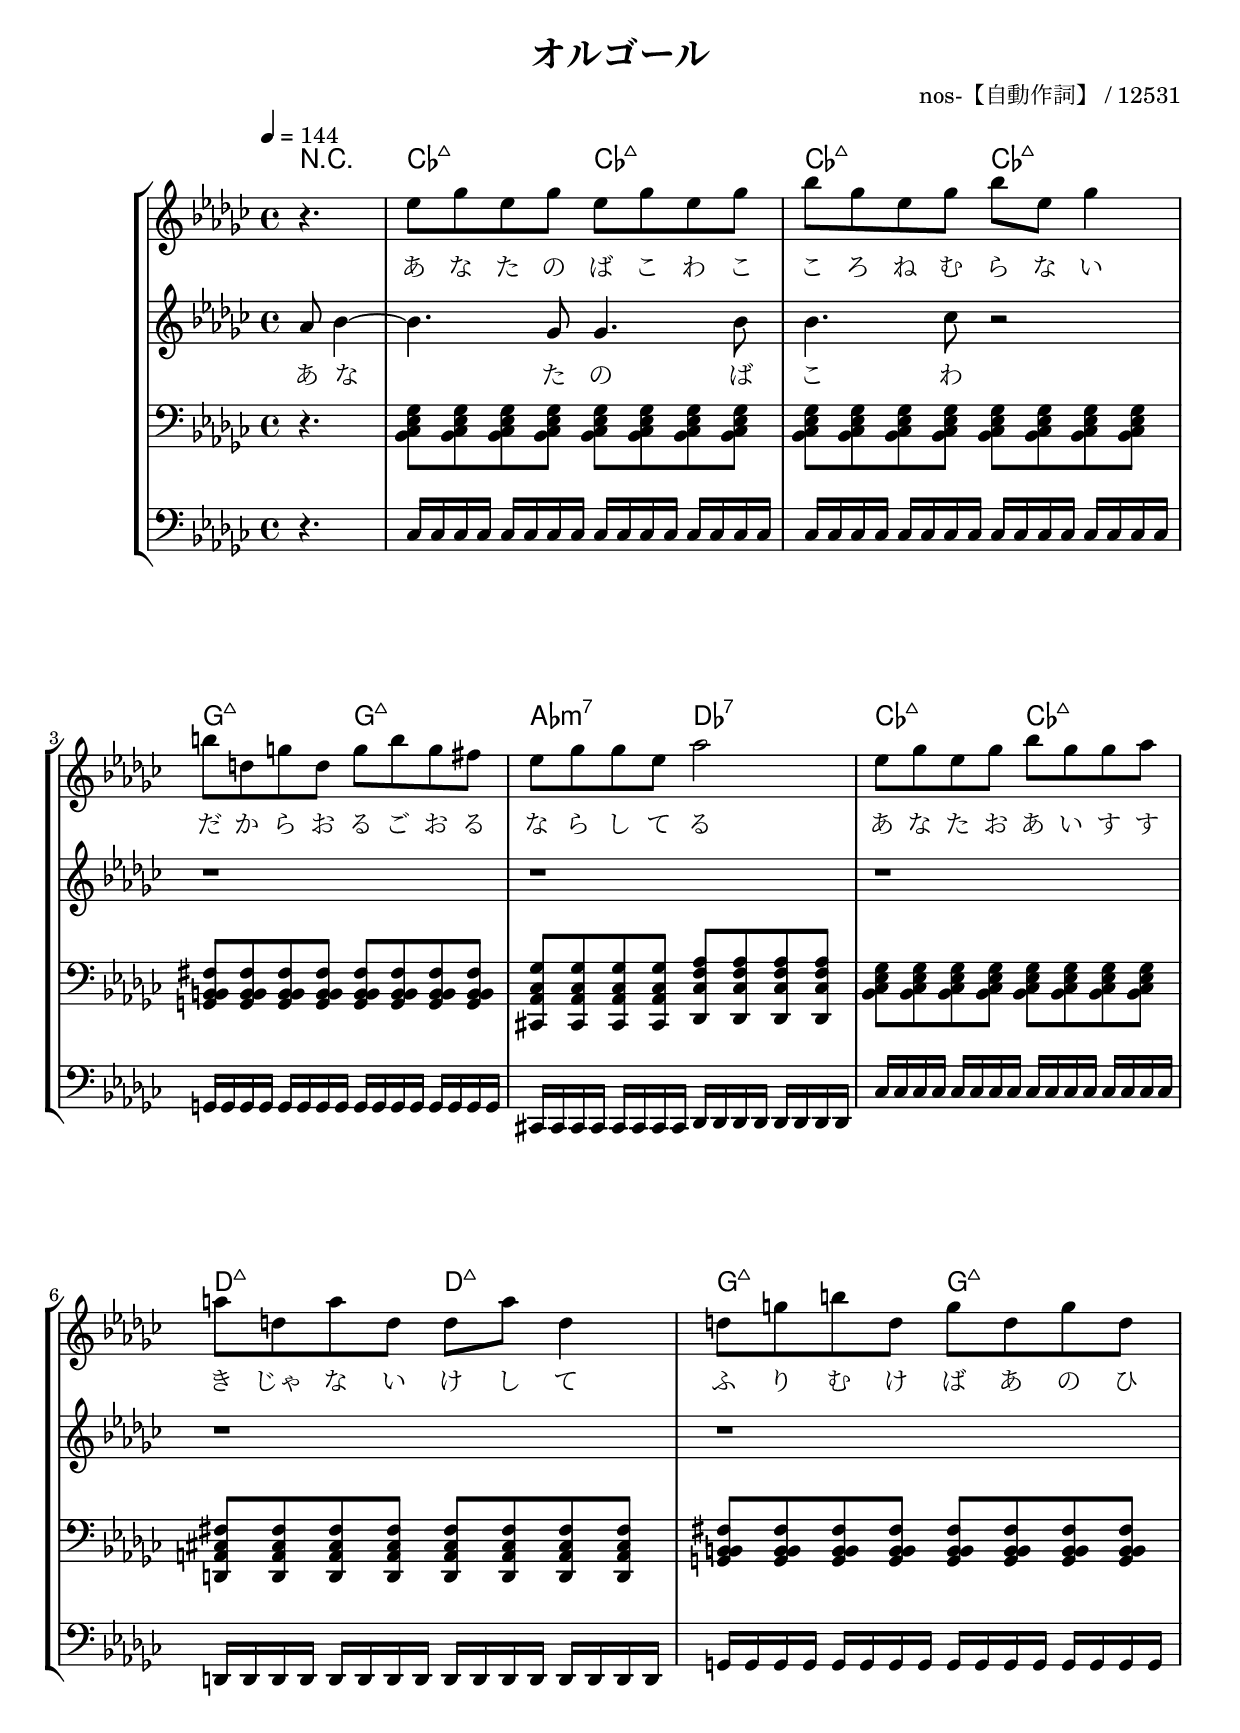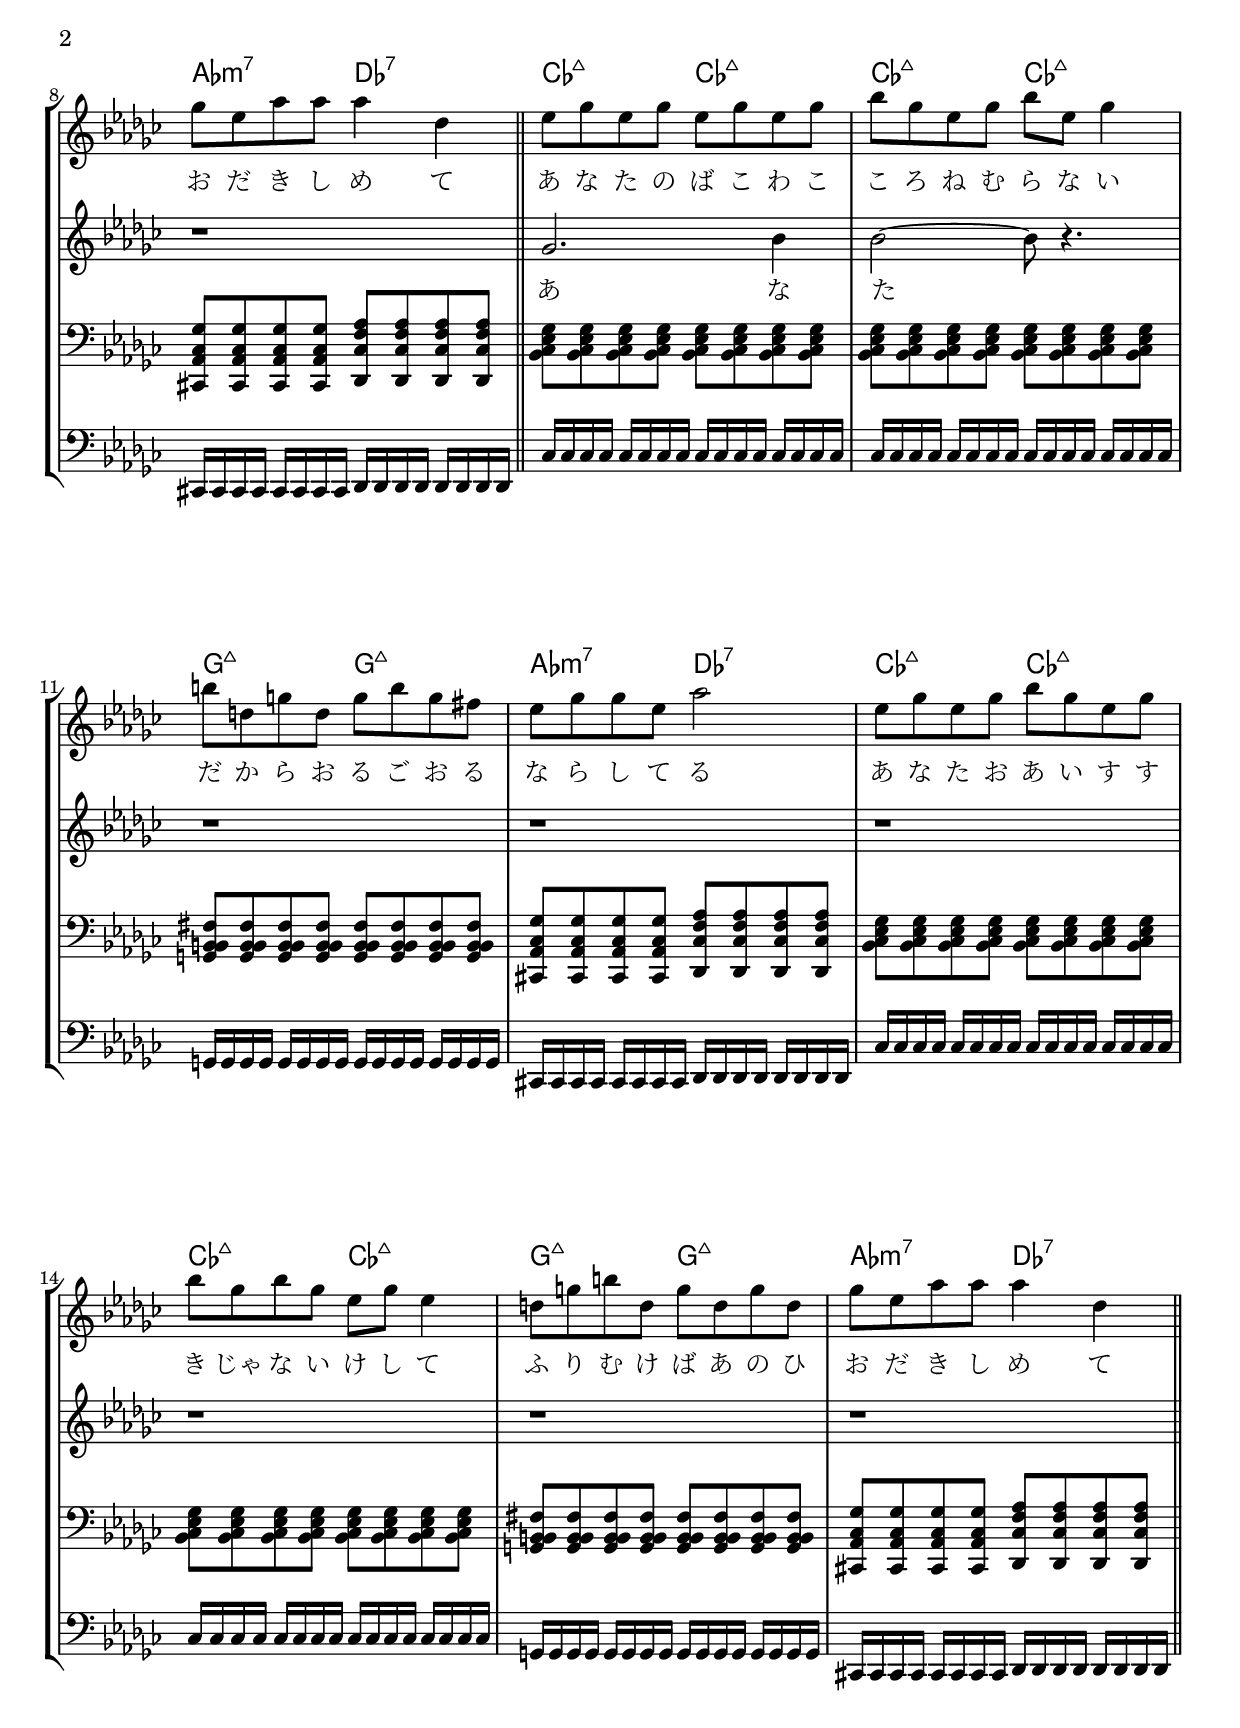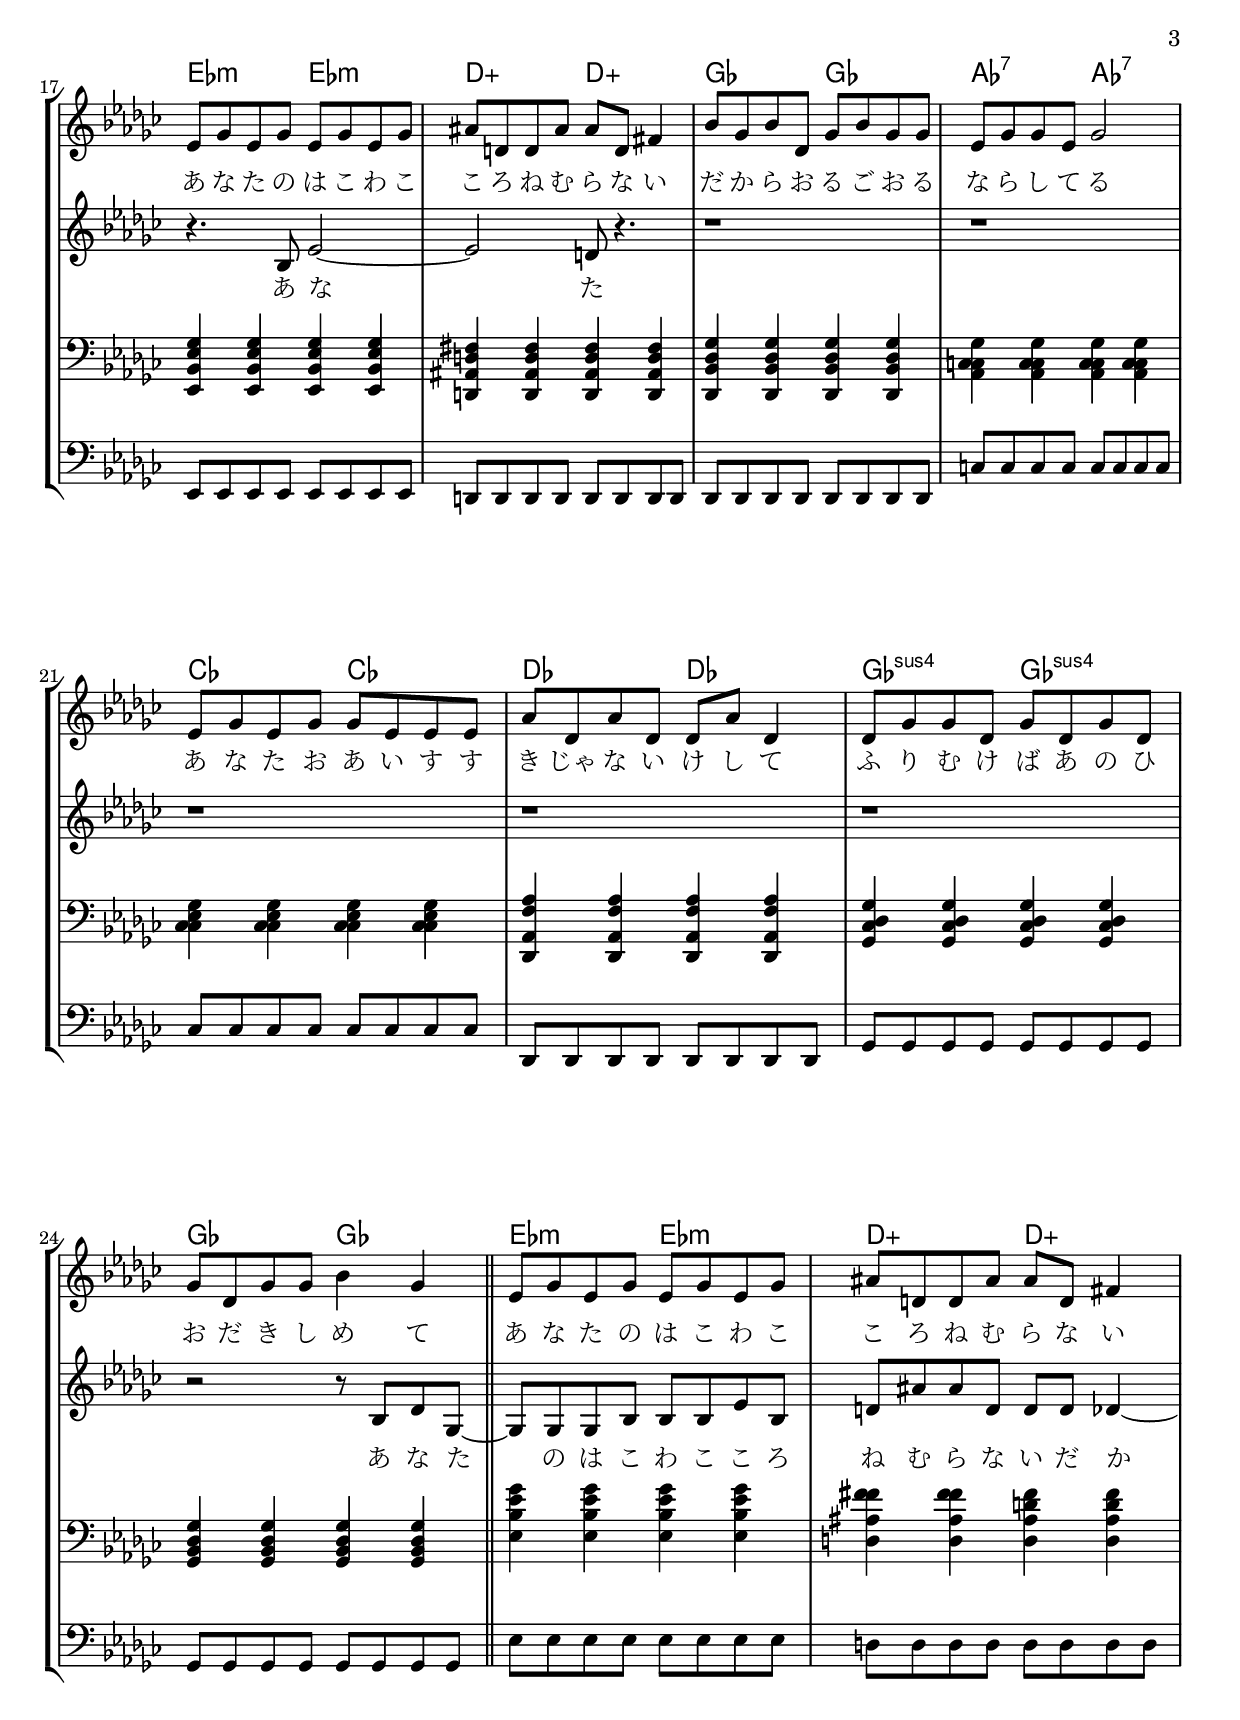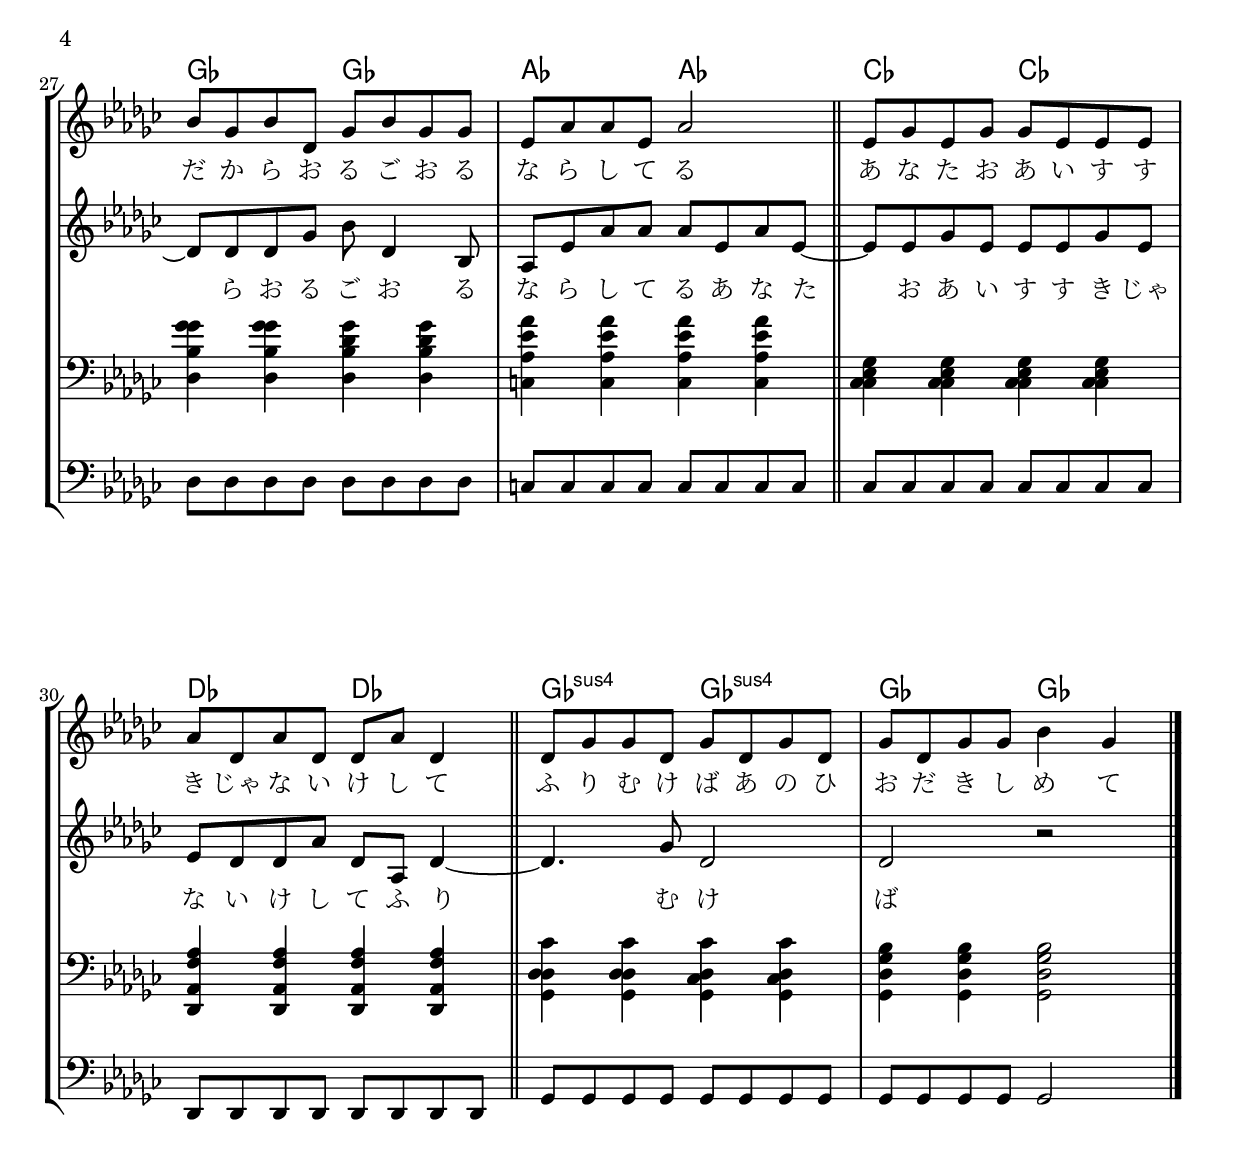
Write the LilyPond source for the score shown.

\version "2.12.1"

\header {
	title = \markup {オルゴール}
	composer = \markup \center-column {"nos-【自動作詞】 / 12531"}
}

harmony = \chordmode {
		r4.ces2:maj7 ces:maj7 ces:maj7 ces:maj7 g:maj7 g:maj7 as:min7 des:7 ces:maj7 ces:maj7 d:maj7 d:maj7 g:maj7 g:maj7 as:min7 des:7 

	ces:maj7 ces:maj7 ces:maj7 ces:maj7 g:maj7 g:maj7 as:min7 des:7 ces:maj7 ces:maj7 ces:maj7 ces:maj7 g:maj7 g:maj7 as:min7 des:7 

	es:m es:m d:aug d:aug ges ges as:7 as:7 ces ces des des ges:sus4 ges:sus4 ges ges 

	es:m es:m d:aug d:aug ges ges as as 

	ces ces des des 

	ges:sus4 ges:sus4 ges ges 
}

melody = {
	\set Staff.midiInstrument = #"Distorted Guitar"
	\set Staff.midiMinimumVolume = #0.7
	\set Staff.midiMaximumVolume = #0.9
	\partial 8*3
		\key ges \major
	\tempo 4 = 144
r4.  es''8  ges''8  es''8  ges''8  es''8  ges''8  es''8  ges''8 
	bes''8  ges''8  es''8  ges''8  bes''8  es''8  ges''4 
	b''8  d''8  g''8  d''8  g''8  b''8  g''8  fis''8 
	es''8  ges''8  ges''8  es''8  as''2 
	es''8  ges''8  es''8  ges''8  bes''8  ges''8  ges''8  as''8 
	a''8  d''8  a''8  d''8  d''8  a''8  d''4 
	d''8  g''8  b''8  d''8  g''8  d''8  g''8  d''8 
	ges''8  es''8  as''8  as''8  as''4  des''4
	\set Staff.midiInstrument = #"Distorted Guitar"
	\set Staff.midiMinimumVolume = #0.7
	\set Staff.midiMaximumVolume = #0.9
	es''8  ges''8  es''8  ges''8  es''8  ges''8  es''8  ges''8 
	bes''8  ges''8  es''8  ges''8  bes''8  es''8  ges''4 
	b''8  d''8  g''8  d''8  g''8  b''8  g''8  fis''8 
	es''8  ges''8  ges''8  es''8  as''2 
	es''8  ges''8  es''8  ges''8  bes''8  ges''8  es''8  ges''8 
	bes''8  ges''8  bes''8  ges''8  es''8  ges''8  es''4 
	d''8  g''8  b''8  d''8  g''8  d''8  g''8  d''8 
	ges''8  es''8  as''8  as''8  as''4  des''4
	\set Staff.midiInstrument = #"mmi0.36"
	\set Staff.midiMinimumVolume = #0.7
	\set Staff.midiMaximumVolume = #0.9
	 es'8  ges'8  es'8  ges'8  es'8  ges'8  es'8  ges'8 
	ais'8  d'8  d'8  ais'8  ais'8  d'8  fis'4 
	bes'8  ges'8  bes'8  des'8  ges'8  bes'8  ges'8  ges'8 
	es'8  ges'8  ges'8  es'8  ges'2 
	es'8  ges'8  es'8  ges'8  ges'8  es'8  es'8  es'8 
	as'8  des'8  as'8  des'8  des'8  as'8  des'4 
	des'8  ges'8  ges'8  des'8  ges'8  des'8  ges'8  des'8 
	ges'8  des'8  ges'8  ges'8  bes'4  ges'4
	\set Staff.midiInstrument = #"Slap Bass 2"
	\set Staff.midiMinimumVolume = #0.7
	\set Staff.midiMaximumVolume = #0.9
	 es'8  ges'8  es'8  ges'8  es'8  ges'8  es'8  ges'8 
	ais'8  d'8  d'8  ais'8  ais'8  d'8  fis'4 
	bes'8  ges'8  bes'8  des'8  ges'8  bes'8  ges'8  ges'8 
	es'8  as'8  as'8  es'8  as'2
	\set Staff.midiInstrument = #"Slap Bass 2"
	\set Staff.midiMinimumVolume = #0.7
	\set Staff.midiMaximumVolume = #0.9
	 es'8  ges'8  es'8  ges'8  ges'8  es'8  es'8  es'8 
	as'8  des'8  as'8  des'8  des'8  as'8  des'4
	\set Staff.midiInstrument = #"mmi0.36"
	\set Staff.midiMinimumVolume = #0.7
	\set Staff.midiMaximumVolume = #0.9
	 des'8  ges'8  ges'8  des'8  ges'8  des'8  ges'8  des'8 
	ges'8  des'8  ges'8  ges'8  bes'4  ges'4
	\bar "|."
}

words = \lyricmode {
	あ  な  た  の  ば  こ  わ  こ  こ  ろ  ね  む  ら  な  い  だ  か  ら  お  る  ご  お  る  な  ら  し  て  る  あ  な  た  お  あ  い  す  す  き  じゃ  な  い  け  し  て  ふ  り  む  け  ば  あ  の  ひ  お  だ  き  し  め  て  
	あ  な  た  の  ば  こ  わ  こ  こ  ろ  ね  む  ら  な  い  だ  か  ら  お  る  ご  お  る  な  ら  し  て  る  あ  な  た  お  あ  い  す  す  き  じゃ  な  い  け  し  て  ふ  り  む  け  ば  あ  の  ひ  お  だ  き  し  め  て  
	あ  な  た  の  は  こ  わ  こ  こ  ろ  ね  む  ら  な  い  だ  か  ら  お  る  ご  お  る  な  ら  し  て  る  あ  な  た  お  あ  い  す  す  き  じゃ  な  い  け  し  て  ふ  り  む  け  ば  あ  の  ひ  お  だ  き  し  め  て  
	あ  な  た  の  は  こ  わ  こ  こ  ろ  ね  む  ら  な  い  だ  か  ら  お  る  ご  お  る  な  ら  し  て  る  
	あ  な  た  お  あ  い  す  す  き  じゃ  な  い  け  し  て  
	ふ  り  む  け  ば  あ  の  ひ  お  だ  き  し  め  て  
}

secondmelody = {
	\set Staff.midiInstrument = #"Orchestra Hit"
	\set Staff.midiMinimumVolume = #0.7
	\set Staff.midiMaximumVolume = #0.9
	\partial 8*3
		\key ges \major
	\tempo 4 = 144
as'8  bes'4~ 
	bes'4.  ges'8  ges'4.  bes'8 
	bes'4.  ces''8  	r2 r1 r1 r1 r1 r1 r1 	\set Staff.midiInstrument = #"Distorted Guitar"
	\set Staff.midiMinimumVolume = #0.7
	\set Staff.midiMaximumVolume = #0.9
	ges'2.  bes'4 
	bes'2~bes'8  	r4. r1 r1 r1 r1 r1 r1 	\set Staff.midiInstrument = #"Pad 5 (bowed)"
	\set Staff.midiMinimumVolume = #0.7
	\set Staff.midiMaximumVolume = #0.9
	r4. bes8  es'2~ 
	es'2  d'8  	r4. r1 r1 r1 r1 r1 r2 r8 	\set Staff.midiInstrument = #"Acoustic grand"
	\set Staff.midiMinimumVolume = #0.7
	\set Staff.midiMaximumVolume = #0.9
	bes8  des'8  ges8~ 
	ges8  ges8  ges8  bes8  bes8  bes8  es'8  bes8 
	d'8  ais'8  ais'8  d'8  d'8  d'8  des'4~ 
	des'8  des'8  des'8  ges'8  bes'8  des'4  bes8 
	as8  es'8  as'8  as'8  as'8  	\set Staff.midiInstrument = #"Acoustic grand"
	\set Staff.midiMinimumVolume = #0.7
	\set Staff.midiMaximumVolume = #0.9
	es'8  as'8  es'8~ 
	es'8  es'8  ges'8  es'8  es'8  es'8  ges'8  es'8 
	es'8  des'8  des'8  as'8  des'8  	\set Staff.midiInstrument = #"Pad 5 (bowed)"
	\set Staff.midiMinimumVolume = #0.7
	\set Staff.midiMaximumVolume = #0.9
	as8  des'4~ 
	des'4.  ges'8  des'2 
	des'2  	r2 	\bar "|."
}

secondwords = \lyricmode {
	あ  な  た  の  ば  こ  わ  
	あ  な  た  
	あ  な  た  
	あ  な  た  の  は  こ  わ  こ  こ  ろ  ね  む  ら  な  い  だ  か  ら  お  る  ご  お  る  な  ら  し  て  る  
	あ  な  た  お  あ  い  す  す  き  じゃ  な  い  け  し  て  
	ふ  り  む  け  ば  
}

tempochange = {
	\tempo 4 = 144
	r1 | r1 | r1 | r1 | r1 | r1 | r1 | r1 \bar "||"
	\tempo 4 = 144
	r1 | r1 | r1 | r1 | r1 | r1 | r1 | r1 \bar "||"
	\tempo 4 = 144
	r1 | r1 | r1 | r1 | r1 | r1 | r1 | r1 \bar "||"
	\tempo 4 = 144
	r1 | r1 | r1 | r1 \bar "||"
	\tempo 4 = 144
	r1 | r1 \bar "||"
	\tempo 4 = 144
	r1 | r1 \bar "|."
}

mainacc = {
	\clef bass
	\set Staff.midiInstrument = #"Slap Bass 2"
	\set Staff.midiMinimumVolume = #0.3
	\set Staff.midiMaximumVolume = #0.6
	\key ges \major
	\tempo 4 = 144
	\partial 8*3
	r4.	<ces bes, es ges>8 <ces bes, es ges>8 <ces bes, es ges>8 <ces bes, es ges>8
	<ces bes, es ges>8 <ces bes, es ges>8 <ces bes, es ges>8 <ces bes, es ges>8
	<ces bes, es ges>8 <ces bes, es ges>8 <ces bes, es ges>8 <ces bes, es ges>8
	<ces bes, es ges>8 <ces bes, es ges>8 <ces bes, es ges>8 <ces bes, es ges>8
	<g, b, b, fis>8 <g, b, b, fis>8 <g, b, b, fis>8 <g, b, b, fis>8
	<g, b, b, fis>8 <g, b, b, fis>8 <g, b, b, fis>8 <g, b, b, fis>8
	<cis, as, ces ges>8 <cis, as, ces ges>8 <cis, as, ces ges>8 <cis, as, ces ges>8
	<des, ces f as>8 <des, ces f as>8 <des, ces f as>8 <des, ces f as>8
	<ces bes, es ges>8 <ces bes, es ges>8 <ces bes, es ges>8 <ces bes, es ges>8
	<ces bes, es ges>8 <ces bes, es ges>8 <ces bes, es ges>8 <ces bes, es ges>8
	<d, a, cis fis>8 <d, a, cis fis>8 <d, a, cis fis>8 <d, a, cis fis>8
	<d, a, cis fis>8 <d, a, cis fis>8 <d, a, cis fis>8 <d, a, cis fis>8
	<g, b, b, fis>8 <g, b, b, fis>8 <g, b, b, fis>8 <g, b, b, fis>8
	<g, b, b, fis>8 <g, b, b, fis>8 <g, b, b, fis>8 <g, b, b, fis>8
	<cis, as, ces ges>8 <cis, as, ces ges>8 <cis, as, ces ges>8 <cis, as, ces ges>8
	<des, ces f as>8 <des, ces f as>8 <des, ces f as>8 <des, ces f as>8
	\bar "||"

	\set Staff.midiInstrument = #"Distorted Guitar"
	\set Staff.midiMinimumVolume = #0.3
	\set Staff.midiMaximumVolume = #0.6
	<ces bes, es ges>8 <ces bes, es ges>8 <ces bes, es ges>8 <ces bes, es ges>8
	<ces bes, es ges>8 <ces bes, es ges>8 <ces bes, es ges>8 <ces bes, es ges>8
	<ces bes, es ges>8 <ces bes, es ges>8 <ces bes, es ges>8 <ces bes, es ges>8
	<ces bes, es ges>8 <ces bes, es ges>8 <ces bes, es ges>8 <ces bes, es ges>8
	<g, b, b, fis>8 <g, b, b, fis>8 <g, b, b, fis>8 <g, b, b, fis>8
	<g, b, b, fis>8 <g, b, b, fis>8 <g, b, b, fis>8 <g, b, b, fis>8
	<cis, as, ces ges>8 <cis, as, ces ges>8 <cis, as, ces ges>8 <cis, as, ces ges>8
	<des, ces f as>8 <des, ces f as>8 <des, ces f as>8 <des, ces f as>8
	<ces bes, es ges>8 <ces bes, es ges>8 <ces bes, es ges>8 <ces bes, es ges>8
	<ces bes, es ges>8 <ces bes, es ges>8 <ces bes, es ges>8 <ces bes, es ges>8
	<ces bes, es ges>8 <ces bes, es ges>8 <ces bes, es ges>8 <ces bes, es ges>8
	<ces bes, es ges>8 <ces bes, es ges>8 <ces bes, es ges>8 <ces bes, es ges>8
	<g, b, b, fis>8 <g, b, b, fis>8 <g, b, b, fis>8 <g, b, b, fis>8
	<g, b, b, fis>8 <g, b, b, fis>8 <g, b, b, fis>8 <g, b, b, fis>8
	<cis, as, ces ges>8 <cis, as, ces ges>8 <cis, as, ces ges>8 <cis, as, ces ges>8
	<des, ces f as>8 <des, ces f as>8 <des, ces f as>8 <des, ces f as>8
	\bar "||"

	\set Staff.midiInstrument = #"Distorted Guitar"
	\set Staff.midiMinimumVolume = #0.3
	\set Staff.midiMaximumVolume = #0.6
	<es, bes, es ges>4 <es, bes, es ges>4
	<es, bes, es ges>4 <es, bes, es ges>4
	<d, ais, d fis>4 <d, ais, d fis>4
	<d, ais, d fis>4 <d, ais, d fis>4
	<des, bes, des ges>4 <des, bes, des ges>4
	<des, bes, des ges>4 <des, bes, des ges>4
	<c as, c ges>4 <c as, c ges>4
	<c as, c ges>4 <c as, c ges>4
	<ces ces es ges>4 <ces ces es ges>4
	<ces ces es ges>4 <ces ces es ges>4
	<des, as, f as>4 <des, as, f as>4
	<des, as, f as>4 <des, as, f as>4
	<ges, ces des ges>4 <ges, ces des ges>4
	<ges, ces des ges>4 <ges, ces des ges>4
	<ges, bes, des ges>4 <ges, bes, des ges>4
	<ges, bes, des ges>4 <ges, bes, des ges>4
	\bar "||"

	\set Staff.midiInstrument = #"Distorted Guitar"
	\set Staff.midiMinimumVolume = #0.3
	\set Staff.midiMaximumVolume = #0.6
	<es bes es' ges'>4 <es bes es' ges'>4
	<es bes es' ges'>4 <es bes es' ges'>4
	<d ais fis' fis'>4 <d ais fis' fis'>4
	<d ais d' fis'>4 <d ais d' fis'>4
	<des bes ges' ges'>4 <des bes ges' ges'>4
	<des bes des' ges'>4 <des bes des' ges'>4
	<c as es' as'>4 <c as es' as'>4
	<c as es' as'>4 <c as es' as'>4
	\bar "||"

	\set Staff.midiInstrument = #"Distorted Guitar"
	\set Staff.midiMinimumVolume = #0.3
	\set Staff.midiMaximumVolume = #0.6
	<ces ces es ges>4 <ces ces es ges>4
	<ces ces es ges>4 <ces ces es ges>4
	<des, as, f as>4 <des, as, f as>4
	<des, as, f as>4 <des, as, f as>4
	\bar "||"

	\set Staff.midiInstrument = #"Distorted Guitar"
	\set Staff.midiMinimumVolume = #0.3
	\set Staff.midiMaximumVolume = #0.6
	<ges, des des ces'>4 <ges, des des ces'>4
	<ges, ces des ces'>4 <ges, ces des ces'>4
	<ges, des ges bes>4 <ges, des ges bes>4
	<ges, des ges bes>2
	\bar "|."
}

subacc = {
	\clef bass
	\set Staff.midiInstrument = #"Slap Bass 2"
	\set Staff.midiMinimumVolume = #0.3
	\set Staff.midiMaximumVolume = #0.6
	\key ges \major
	\tempo 4 = 144
	\partial 8*3
	r4.	ces16 ces16 ces16 ces16 ces16 ces16 ces16 ces16
	ces16 ces16 ces16 ces16 ces16 ces16 ces16 ces16
	ces16 ces16 ces16 ces16 ces16 ces16 ces16 ces16
	ces16 ces16 ces16 ces16 ces16 ces16 ces16 ces16
	g,16 g,16 g,16 g,16 g,16 g,16 g,16 g,16
	g,16 g,16 g,16 g,16 g,16 g,16 g,16 g,16
	cis,16 cis,16 cis,16 cis,16 cis,16 cis,16 cis,16 cis,16
	des,16 des,16 des,16 des,16 des,16 des,16 des,16 des,16
	ces16 ces16 ces16 ces16 ces16 ces16 ces16 ces16
	ces16 ces16 ces16 ces16 ces16 ces16 ces16 ces16
	d,16 d,16 d,16 d,16 d,16 d,16 d,16 d,16
	d,16 d,16 d,16 d,16 d,16 d,16 d,16 d,16
	g,16 g,16 g,16 g,16 g,16 g,16 g,16 g,16
	g,16 g,16 g,16 g,16 g,16 g,16 g,16 g,16
	cis,16 cis,16 cis,16 cis,16 cis,16 cis,16 cis,16 cis,16
	des,16 des,16 des,16 des,16 des,16 des,16 des,16 des,16
	\bar "||"

	\set Staff.midiInstrument = #"Slap Bass 2"
	\set Staff.midiMinimumVolume = #0.3
	\set Staff.midiMaximumVolume = #0.6
	ces16 ces16 ces16 ces16 ces16 ces16 ces16 ces16
	ces16 ces16 ces16 ces16 ces16 ces16 ces16 ces16
	ces16 ces16 ces16 ces16 ces16 ces16 ces16 ces16
	ces16 ces16 ces16 ces16 ces16 ces16 ces16 ces16
	g,16 g,16 g,16 g,16 g,16 g,16 g,16 g,16
	g,16 g,16 g,16 g,16 g,16 g,16 g,16 g,16
	cis,16 cis,16 cis,16 cis,16 cis,16 cis,16 cis,16 cis,16
	des,16 des,16 des,16 des,16 des,16 des,16 des,16 des,16
	ces16 ces16 ces16 ces16 ces16 ces16 ces16 ces16
	ces16 ces16 ces16 ces16 ces16 ces16 ces16 ces16
	ces16 ces16 ces16 ces16 ces16 ces16 ces16 ces16
	ces16 ces16 ces16 ces16 ces16 ces16 ces16 ces16
	g,16 g,16 g,16 g,16 g,16 g,16 g,16 g,16
	g,16 g,16 g,16 g,16 g,16 g,16 g,16 g,16
	cis,16 cis,16 cis,16 cis,16 cis,16 cis,16 cis,16 cis,16
	des,16 des,16 des,16 des,16 des,16 des,16 des,16 des,16
	\bar "||"

	\set Staff.midiInstrument = #"Slap Bass 2"
	\set Staff.midiMinimumVolume = #0.3
	\set Staff.midiMaximumVolume = #0.6
	es,8 es,8 es,8 es,8
	es,8 es,8 es,8 es,8
	d,8 d,8 d,8 d,8
	d,8 d,8 d,8 d,8
	des,8 des,8 des,8 des,8
	des,8 des,8 des,8 des,8
	c8 c8 c8 c8
	c8 c8 c8 c8
	ces8 ces8 ces8 ces8
	ces8 ces8 ces8 ces8
	des,8 des,8 des,8 des,8
	des,8 des,8 des,8 des,8
	ges,8 ges,8 ges,8 ges,8
	ges,8 ges,8 ges,8 ges,8
	ges,8 ges,8 ges,8 ges,8
	ges,8 ges,8 ges,8 ges,8
	\bar "||"

	\set Staff.midiInstrument = #"Slap Bass 2"
	\set Staff.midiMinimumVolume = #0.3
	\set Staff.midiMaximumVolume = #0.6
	es8 es8 es8 es8
	es8 es8 es8 es8
	d8 d8 d8 d8
	d8 d8 d8 d8
	des8 des8 des8 des8
	des8 des8 des8 des8
	c8 c8 c8 c8
	c8 c8 c8 c8
	\bar "||"

	\set Staff.midiInstrument = #"Slap Bass 2"
	\set Staff.midiMinimumVolume = #0.3
	\set Staff.midiMaximumVolume = #0.6
	ces8 ces8 ces8 ces8
	ces8 ces8 ces8 ces8
	des,8 des,8 des,8 des,8
	des,8 des,8 des,8 des,8
	\bar "||"

	\set Staff.midiInstrument = #"Slap Bass 2"
	\set Staff.midiMinimumVolume = #0.3
	\set Staff.midiMaximumVolume = #0.6
	ges,8 ges,8 ges,8 ges,8
	ges,8 ges,8 ges,8 ges,8
	ges,8 ges,8 ges,8 ges,8
	ges,2
	\bar "|."
}

percA = {
	\drummode {
	\partial 8*3
	r4.	cymc1  |r1  |r1  |r1  |cymc1  |r1  |r1  |r1  \bar "||"
	cymc1  |r1  |r1  |r1  |cymc1  |r1  |r1  |r1  \bar "||"
	cymc1  |r1  |r1  |r1  |cymc1  |r1  |r1  |r1  \bar "||"
	cymc1  |r1  |r1  |r1  \bar "||"
	cymc1  |r1  \bar "||"
	cymc1  |r1  \bar "|."
	}
}

percB = {
	\drummode {
	\partial 8*3
	r4.	r8 hho8 hho8 hho8 hho8 hho8 hho8 hho8  |hho8 hho8 hho8 hho8 hho8 hho8 hho8 hho8  |hho8 hho8 hho8 hho8 hho8 hho8 hho8 hho8  |hho8 hho8 hho8 hho8 hho8 hho4.  |r8 hho8 hho8 hho8 hho8 hho8 hho8 hho8  |hho8 hho8 hho8 hho8 hho8 hho8 hho8 hho8  |hho8 hho8 hho8 hho8 hho8 hho8 hho8 hho8  |hho8 hho8 hho8 hho8 hho8 hho4.  \bar "||"
	r8 hho8 hho8 hho8 hho8 hho8 hho8 hho8  |hho8 hho8 hho8 hho8 hho8 hho8 hho8 hho8  |hho8 hho8 hho8 hho8 hho8 hho8 hho8 hho8  |hho8 hho8 hho8 hho8 hho8 hho4.  |r8 hho8 hho8 hho8 hho8 hho8 hho8 hho8  |hho8 hho8 hho8 hho8 hho8 hho8 hho8 hho8  |hho8 hho8 hho8 hho8 hho8 hho8 hho8 hho8  |hho8 hho8 hho8 hho8 hho8 hho4.  \bar "||"
	r8 hho8 hho8 hho8 hho8 hho8 hho8 hho8  |hho8 hho8 hho8 hho8 hho8 hho8 hho8 hho8  |hho8 hho8 hho8 hho8 hho8 hho8 hho8 hho8  |hho8 hho8 hho8 hho8 hho8 hho4.  |r8 hho8 hho8 hho8 hho8 hho8 hho8 hho8  |hho8 hho8 hho8 hho8 hho8 hho8 hho8 hho8  |hho8 hho8 hho8 hho8 hho8 hho8 hho8 hho8  |hho8 hho8 hho8 hho8 hho8 hho4.  \bar "||"
	r8 hho8 hho8 hho8 hho8 hho8 hho8 hho8  |hho8 hho8 hho8 hho8 hho8 hho8 hho8 hho8  |hho8 hho8 hho8 hho8 hho8 hho8 hho8 hho8  |hho8 hho8 hho8 hho8 hho8 hho4.  \bar "||"
	r8 hho8 hho8 hho8 hho8 hho8 hho8 hho8  |hho8 hho8 hho8 hho8 hho8 hho8 hho8 hho8  \bar "||"
	r8 hho8 hho8 hho8 hho8 hho8 hho8 hho8  |hho8 hho8 hho8 hho8 hho8 hho8 hho8 hho8  \bar "|."
	}
}

percC = {
	\drummode {
	\partial 8*3
	r4.	r1  |r1  |r1  |r2. hh4  |r1  |r1  |r1  |r2. hh4  \bar "||"
	r1  |r1  |r1  |r2. hh4  |r1  |r1  |r1  |r2. hh4  \bar "||"
	r1  |r1  |r1  |r2. hh4  |r1  |r1  |r1  |r2. hh4  \bar "||"
	r1  |r1  |r1  |r2. hh4  \bar "||"
	r1  |r1  \bar "||"
	r1  |r1  \bar "|."
	}
}

percD = {
	\drummode {
	\partial 8*3
	r4.	r8 sn4 sn4 sn4 sn8  |r8 sn4 sn4 sn4 sn8  |r8 sn4 sn4 sn4 sn8  |r8 sn4 sn4 sn8. sn16 sn16 sn16  |r8 sn4 sn4 sn4 sn8  |r8 sn4 sn4 sn4 sn8  |r8 sn4 sn4 sn4 sn8  |r8 sn4 sn4 sn8. sn16 sn16 sn16  \bar "||"
	r8 sn4 sn4 sn4 sn8  |r8 sn4 sn4 sn4 sn8  |r8 sn4 sn4 sn4 sn8  |r8 sn4 sn4 sn8. sn16 sn16 sn16  |r8 sn4 sn4 sn4 sn8  |r8 sn4 sn4 sn4 sn8  |r8 sn4 sn4 sn4 sn8  |r8 sn4 sn4 sn8. sn16 sn16 sn16  \bar "||"
	r8 sn4 sn4 sn4 sn8  |r8 sn4 sn4 sn4 sn8  |r8 sn4 sn4 sn4 sn8  |r8 sn4 sn4 sn8. sn16 sn16 sn16  |r8 sn4 sn4 sn4 sn8  |r8 sn4 sn4 sn4 sn8  |r8 sn4 sn4 sn4 sn8  |r8 sn4 sn4 sn8. sn16 sn16 sn16  \bar "||"
	r8 sn4 sn4 sn4 sn8  |r8 sn4 sn4 sn4 sn8  |r8 sn4 sn4 sn4 sn8  |r8 sn4 sn4 sn8. sn16 sn16 sn16  \bar "||"
	r8 sn4 sn4 sn4 sn8  |r8 sn4 sn4 sn4 sn8  \bar "||"
	r8 sn4 sn4 sn4 sn8  |r8 sn4 sn4 sn4 sn8  \bar "|."
	}
}

percE = {
	\drummode {
	\partial 8*3
	r4.	bd4 bd16 bd8. bd8. bd8 bd8.  |bd4 bd16 bd8. bd16 bd8 bd8 bd8.  |bd4 bd16 bd8. bd8. bd8 bd8.  |bd4 bd16 bd8. bd16 bd8. bd4  |bd4 bd16 bd8. bd8. bd8 bd8.  |bd4 bd16 bd8. bd16 bd8 bd8 bd8.  |bd4 bd16 bd8. bd8. bd8 bd8.  |bd4 bd16 bd8. bd16 bd8. bd4  \bar "||"
	bd4 bd16 bd8. bd8. bd8 bd8.  |bd4 bd16 bd8. bd16 bd8 bd8 bd8.  |bd4 bd16 bd8. bd8. bd8 bd8.  |bd4 bd16 bd8. bd16 bd8. bd4  |bd4 bd16 bd8. bd8. bd8 bd8.  |bd4 bd16 bd8. bd16 bd8 bd8 bd8.  |bd4 bd16 bd8. bd8. bd8 bd8.  |bd4 bd16 bd8. bd16 bd8. bd4  \bar "||"
	bd4 bd16 bd8. bd8. bd8 bd8.  |bd4 bd16 bd8. bd16 bd8 bd8 bd8.  |bd4 bd16 bd8. bd8. bd8 bd8.  |bd4 bd16 bd8. bd16 bd8. bd4  |bd4 bd16 bd8. bd8. bd8 bd8.  |bd4 bd16 bd8. bd16 bd8 bd8 bd8.  |bd4 bd16 bd8. bd8. bd8 bd8.  |bd4 bd16 bd8. bd16 bd8. bd4  \bar "||"
	bd4 bd16 bd8. bd8. bd8 bd8.  |bd4 bd16 bd8. bd16 bd8 bd8 bd8.  |bd4 bd16 bd8. bd8. bd8 bd8.  |bd4 bd16 bd8. bd16 bd8. bd4  \bar "||"
	bd4 bd16 bd8. bd8. bd8 bd8.  |bd4 bd16 bd8. bd16 bd8 bd8 bd8.  \bar "||"
	bd4 bd16 bd8. bd8. bd8 bd8.  |bd4 bd16 bd8. bd16 bd8 bd8 bd8.  \bar "|."
	}
}

\score {
	<<
		\new StaffGroup <<
			\new ChordNames {\harmony}
			\new Voice = "melody" {\melody}
			\new Lyrics \lyricsto "melody" \words
			\new Voice = "secondmelody" {\secondmelody}
			\new Lyrics \lyricsto "secondmelody" \secondwords
			\new Staff = "mainacc" {\mainacc}
			\new Staff = "subacc" {\subacc}
		>>
	>>
	\layout { }
}
